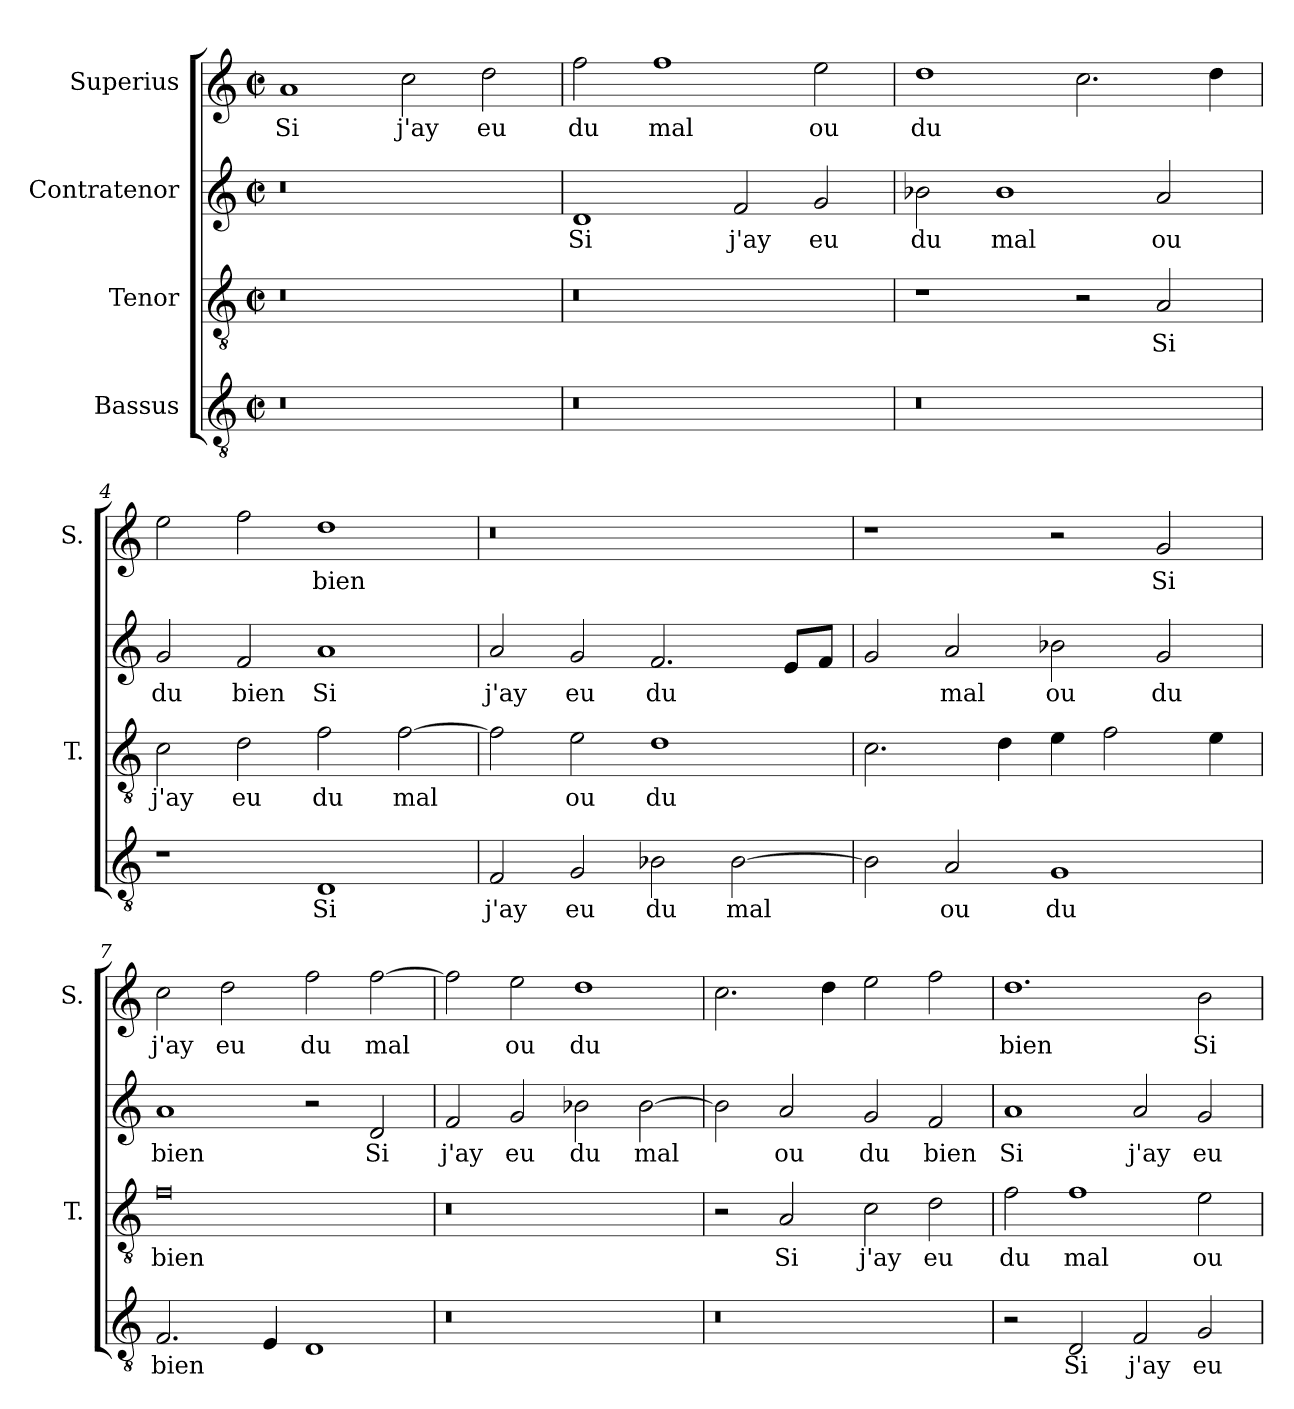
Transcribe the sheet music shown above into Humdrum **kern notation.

**kern	**text	**kern	**text	**kern	**text	**kern	**text
*part4	*part4	*part3	*part3	*part2	*part2	*part1	*part1
*staff4	*staff4	*staff3	*staff3	*staff2	*staff2	*staff1	*staff1
*I"Bassus	*	*I"Tenor	*	*I"Contratenor	*	*I"Superius	*
*	*	*I'T.	*	*	*	*I'S.	*
*clefGv2	*	*clefGv2	*	*clefG2	*	*clefG2	*
*k[]	*	*k[]	*	*k[]	*	*k[]	*
*C:	*	*C:	*	*C:	*	*C:	*
*M2/2	*	*M2/2	*	*M2/2	*	*M2/2	*
*met(c|)	*	*met(c|)	*	*met(c|)	*	*met(c|)	*
=1	=1	=1	=1	=1	=1	=1	=1
!LO:N:vis=0	!	!LO:N:vis=0	!	!LO:N:vis=0	!	!	!
1r	.	1r	.	1r	.	1a/	Si
1ryy	.	1ryy	.	1ryy	.	2cc\	j'ay
.	.	.	.	.	.	2dd\	eu
=2	=2	=2	=2	=2	=2	=2	=2
!LO:N:vis=0	!	!LO:N:vis=0	!	!	!	!	!
1r	.	1r	.	1d/	Si	2ff\	du
.	.	.	.	.	.	1ff\	mal
1ryy	.	1ryy	.	2f/	j'ay	.	.
.	.	.	.	2g/	eu	2ee\	ou
=3	=3	=3	=3	=3	=3	=3	=3
!LO:N:vis=0	!	!	!	!	!	!	!
1r	.	1r	.	2b-X\	du	1dd\	du
.	.	.	.	1b-\	mal	.	.
1ryy	.	2r	.	.	.	2.cc\	.
.	.	2A/	Si	2a/	ou	.	.
.	.	.	.	.	.	4dd\	.
=4	=4	=4	=4	=4	=4	=4	=4
1r	.	2c\	j'ay	2g/	du	2ee\	.
.	.	2d\	eu	2f/	bien	2ff\	.
1D/	Si	2f\	du	1a/	Si	1dd\	bien
.	.	[2f\	mal	.	.	.	.
=5	=5	=5	=5	=5	=5	=5	=5
!	!	!	!	!	!	!LO:N:vis=0	!
2F/	j'ay	2f\]	.	2a/	j'ay	1r	.
2G/	eu	2e\	ou	2g/	eu	.	.
2B-X\	du	1d\	du	2.f/	du	1ryy	.
[2B-\	mal	.	.	.	.	.	.
.	.	.	.	8e/L	.	.	.
.	.	.	.	8f/J	.	.	.
!!LO:LB:g=z
=6	=6	=6	=6	=6	=6	=6	=6
2B-\]	.	2.c\	.	2g/	.	1r	.
2A/	ou	.	.	2a/	mal	.	.
.	.	4d\	.	.	.	.	.
1G/	du	4e\	.	2b-X\	ou	2r	.
.	.	2f\	.	.	.	.	.
.	.	.	.	2g/	du	2g/	Si
.	.	4e\	.	.	.	.	.
=7	=7	=7	=7	=7	=7	=7	=7
2.F/	bien	0f\	bien	1a/	bien	2cc\	j'ay
.	.	.	.	.	.	2dd\	eu
4E/	.	.	.	.	.	.	.
1D/	.	.	.	2r	.	2ff\	du
.	.	.	.	2d/	Si	[2ff\	mal
=8	=8	=8	=8	=8	=8	=8	=8
!LO:N:vis=0	!	!LO:N:vis=0	!	!	!	!	!
1r	.	1r	.	2f/	j'ay	2ff\]	.
.	.	.	.	2g/	eu	2ee\	ou
1ryy	.	1ryy	.	2b-X\	du	1dd\	du
.	.	.	.	[2b-\	mal	.	.
=9	=9	=9	=9	=9	=9	=9	=9
!LO:N:vis=0	!	!	!	!	!	!	!
1r	.	2r	.	2b-\]	.	2.cc\	.
.	.	2A/	Si	2a/	ou	.	.
.	.	.	.	.	.	4dd\	.
1ryy	.	2c\	j'ay	2g/	du	2ee\	.
.	.	2d\	eu	2f/	bien	2ff\	.
=10	=10	=10	=10	=10	=10	=10	=10
2r	.	2f\	du	1a/	Si	1.dd\	bien
2D/	Si	1f\	mal	.	.	.	.
2F/	j'ay	.	.	2a/	j'ay	.	.
2G/	eu	2e\	ou	2g/	eu	2b\	Si
=	=	=	=	=	=	=	=
*-	*-	*-	*-	*-	*-	*-	*-
